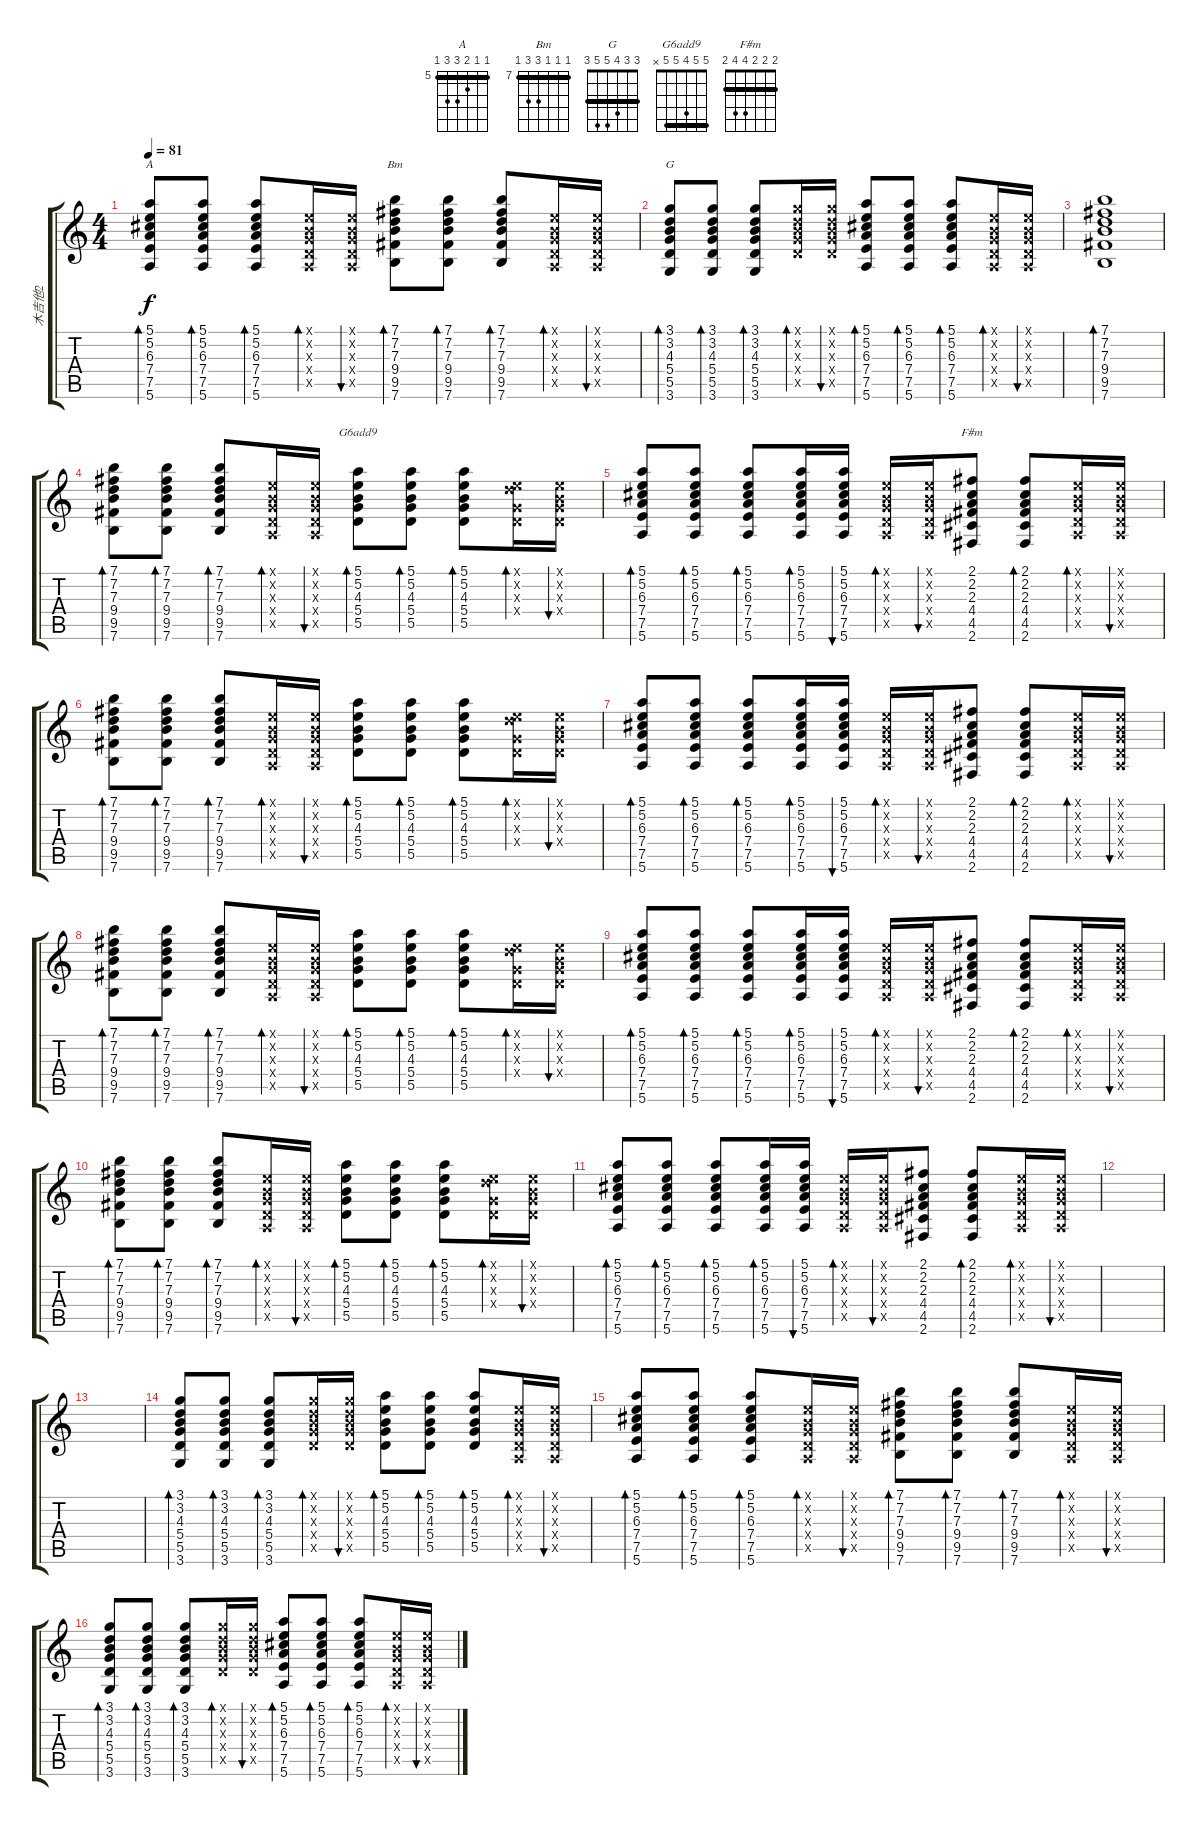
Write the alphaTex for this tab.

\track ("木吉他2" "木吉他2") {instrument acousticguitarsteel}
\staff {score tabs}
\tuning (E4 B3 G3 D3 A2 E2) {hide}
\chord ("A" 5 5 6 7 7 5) {firstfret 5 barre 5}
\chord ("Bm" 7 7 7 9 9 7) {firstfret 7 barre 7}
\chord ("G" 3 3 4 5 5 3) {barre 3}
\chord ("G6add9" 5 5 4 5 5 x) {barre 5}
\chord ("F#m" 2 2 2 4 4 2) {barre 2}
\ts (4 4)
\tempo 81
\clef g2
\ks c
(5.1 5.2 6.3 7.4 7.5 5.6).8{bd 30 ch "A" dy f} (5.1 5.2 6.3 7.4 7.5 5.6).8{bd 30} (5.1 5.2 6.3 7.4 7.5 5.6).8{bd 30} (0.1{x} 0.2{x} 0.3{x} 0.4{x} 0.5{x}).16{bd 30} (0.1{x} 0.2{x} 0.3{x} 0.4{x} 0.5{x}).16{bu 30} (7.1 7.2 7.3 9.4 9.5 7.6).8{bd 30 ch "Bm"} (7.1 7.2 7.3 9.4 9.5 7.6).8{bd 30} (7.1 7.2 7.3 9.4 9.5 7.6).8{bd 30} (0.1{x} 0.2{x} 0.3{x} 0.4{x} 0.5{x}).16{bd 30} (0.1{x} 0.2{x} 0.3{x} 0.4{x} 0.5{x}).16{bu 30} |
(3.1 3.2 4.3 5.4 5.5 3.6).8{bd 30 ch "G"} (3.1 3.2 4.3 5.4 5.5 3.6).8{bd 30} (3.1 3.2 4.3 5.4 5.5 3.6).8{bd 30} (3.1{x} 3.2{x} 4.3{x} 5.4{x} 5.5{x}).16{bd 30} (3.1{x} 3.2{x} 4.3{x} 5.4{x} 5.5{x}).16{bu 30} (5.1 5.2 6.3 7.4 7.5 5.6).8{bd 30} (5.1 5.2 6.3 7.4 7.5 5.6).8{bd 30} (5.1 5.2 6.3 7.4 7.5 5.6).8{bd 30} (0.1{x} 0.2{x} 0.3{x} 0.4{x} 0.5{x}).16{bd 30} (0.1{x} 0.2{x} 0.3{x} 0.4{x} 0.5{x}).16{bu 30} |
(7.1 7.2 7.3 9.4 9.5 7.6).1{bd 30} |
(7.1 7.2 7.3 9.4 9.5 7.6).8{bd 30} (7.1 7.2 7.3 9.4 9.5 7.6).8{bd 30} (7.1 7.2 7.3 9.4 9.5 7.6).8{bd 30} (0.1{x} 0.2{x} 0.3{x} 0.4{x} 0.5{x}).16{bd 30} (0.1{x} 0.2{x} 0.3{x} 0.4{x} 0.5{x}).16{bu 30} (5.1 5.2 4.3 5.4 5.5).8{bd 30 ch "G6add9"} (5.1 5.2 4.3 5.4 5.5).8{bd 30} (5.1 5.2 4.3 5.4 5.5).8{bd 30} (0.1{x} 3.2{x} 0.3{x} 0.4{x}).16{bd 30} (0.1{x} 0.2{x} 0.3{x} 0.4{x}).16{bu 30} |
(5.1 5.2 6.3 7.4 7.5 5.6).8{bd 30} (5.1 5.2 6.3 7.4 7.5 5.6).8{bd 30} (5.1 5.2 6.3 7.4 7.5 5.6).8{bd 30} (5.1 5.2 6.3 7.4 7.5 5.6).16{bd 30} (5.1 5.2 6.3 7.4 7.5 5.6).16{bu 30} (0.1{x} 0.2{x} 0.3{x} 0.4{x} 0.5{x}).16{bd 30} (0.1{x} 0.2{x} 0.3{x} 0.4{x} 0.5{x}).16{bu 30} (2.1 2.2 2.3 4.4 4.5 2.6).8{ch "F#m"} (2.1 2.2 2.3 4.4 4.5 2.6).8{bd 30} (0.1{x} 0.2{x} 0.3{x} 0.4{x} 0.5{x}).16{bd 30} (0.1{x} 0.2{x} 0.3{x} 0.4{x} 0.5{x}).16{bu 30} |
(7.1 7.2 7.3 9.4 9.5 7.6).8{bd 30} (7.1 7.2 7.3 9.4 9.5 7.6).8{bd 30} (7.1 7.2 7.3 9.4 9.5 7.6).8{bd 30} (0.1{x} 0.2{x} 0.3{x} 0.4{x} 0.5{x}).16{bd 30} (0.1{x} 0.2{x} 0.3{x} 0.4{x} 0.5{x}).16{bu 30} (5.1 5.2 4.3 5.4 5.5).8{bd 30} (5.1 5.2 4.3 5.4 5.5).8{bd 30} (5.1 5.2 4.3 5.4 5.5).8{bd 30} (0.1{x} 3.2{x} 0.3{x} 0.4{x}).16{bd 30} (0.1{x} 0.2{x} 0.3{x} 0.4{x}).16{bu 30} |
(5.1 5.2 6.3 7.4 7.5 5.6).8{bd 30} (5.1 5.2 6.3 7.4 7.5 5.6).8{bd 30} (5.1 5.2 6.3 7.4 7.5 5.6).8{bd 30} (5.1 5.2 6.3 7.4 7.5 5.6).16{bd 30} (5.1 5.2 6.3 7.4 7.5 5.6).16{bu 30} (0.1{x} 0.2{x} 0.3{x} 0.4{x} 0.5{x}).16{bd 30} (0.1{x} 0.2{x} 0.3{x} 0.4{x} 0.5{x}).16{bu 30} (2.1 2.2 2.3 4.4 4.5 2.6).8 (2.1 2.2 2.3 4.4 4.5 2.6).8{bd 30} (0.1{x} 0.2{x} 0.3{x} 0.4{x} 0.5{x}).16{bd 30} (0.1{x} 0.2{x} 0.3{x} 0.4{x} 0.5{x}).16{bu 30} |
(7.1 7.2 7.3 9.4 9.5 7.6).8{bd 30} (7.1 7.2 7.3 9.4 9.5 7.6).8{bd 30} (7.1 7.2 7.3 9.4 9.5 7.6).8{bd 30} (0.1{x} 0.2{x} 0.3{x} 0.4{x} 0.5{x}).16{bd 30} (0.1{x} 0.2{x} 0.3{x} 0.4{x} 0.5{x}).16{bu 30} (5.1 5.2 4.3 5.4 5.5).8{bd 30} (5.1 5.2 4.3 5.4 5.5).8{bd 30} (5.1 5.2 4.3 5.4 5.5).8{bd 30} (0.1{x} 3.2{x} 0.3{x} 0.4{x}).16{bd 30} (0.1{x} 0.2{x} 0.3{x} 0.4{x}).16{bu 30} |
(5.1 5.2 6.3 7.4 7.5 5.6).8{bd 30} (5.1 5.2 6.3 7.4 7.5 5.6).8{bd 30} (5.1 5.2 6.3 7.4 7.5 5.6).8{bd 30} (5.1 5.2 6.3 7.4 7.5 5.6).16{bd 30} (5.1 5.2 6.3 7.4 7.5 5.6).16{bu 30} (0.1{x} 0.2{x} 0.3{x} 0.4{x} 0.5{x}).16{bd 30} (0.1{x} 0.2{x} 0.3{x} 0.4{x} 0.5{x}).16{bu 30} (2.1 2.2 2.3 4.4 4.5 2.6).8 (2.1 2.2 2.3 4.4 4.5 2.6).8{bd 30} (0.1{x} 0.2{x} 0.3{x} 0.4{x} 0.5{x}).16{bd 30} (0.1{x} 0.2{x} 0.3{x} 0.4{x} 0.5{x}).16{bu 30} |
(7.1 7.2 7.3 9.4 9.5 7.6).8{bd 30} (7.1 7.2 7.3 9.4 9.5 7.6).8{bd 30} (7.1 7.2 7.3 9.4 9.5 7.6).8{bd 30} (0.1{x} 0.2{x} 0.3{x} 0.4{x} 0.5{x}).16{bd 30} (0.1{x} 0.2{x} 0.3{x} 0.4{x} 0.5{x}).16{bu 30} (5.1 5.2 4.3 5.4 5.5).8{bd 30} (5.1 5.2 4.3 5.4 5.5).8{bd 30} (5.1 5.2 4.3 5.4 5.5).8{bd 30} (0.1{x} 3.2{x} 0.3{x} 0.4{x}).16{bd 30} (0.1{x} 0.2{x} 0.3{x} 0.4{x}).16{bu 30} |
(5.1 5.2 6.3 7.4 7.5 5.6).8{bd 30} (5.1 5.2 6.3 7.4 7.5 5.6).8{bd 30} (5.1 5.2 6.3 7.4 7.5 5.6).8{bd 30} (5.1 5.2 6.3 7.4 7.5 5.6).16{bd 30} (5.1 5.2 6.3 7.4 7.5 5.6).16{bu 30} (0.1{x} 0.2{x} 0.3{x} 0.4{x} 0.5{x}).16{bd 30} (0.1{x} 0.2{x} 0.3{x} 0.4{x} 0.5{x}).16{bu 30} (2.1 2.2 2.3 4.4 4.5 2.6).8 (2.1 2.2 2.3 4.4 4.5 2.6).8{bd 30} (0.1{x} 0.2{x} 0.3{x} 0.4{x} 0.5{x}).16{bd 30} (0.1{x} 0.2{x} 0.3{x} 0.4{x} 0.5{x}).16{bu 30} |
|
|
(3.1 3.2 4.3 5.4 5.5 3.6).8{bd 30} (3.1 3.2 4.3 5.4 5.5 3.6).8{bd 30} (3.1 3.2 4.3 5.4 5.5 3.6).8{bd 30} (3.1{x} 3.2{x} 4.3{x} 5.4{x} 5.5{x}).16{bd 30} (3.1{x} 3.2{x} 4.3{x} 5.4{x} 5.5{x}).16{bu 30} (5.1 5.2 4.3 5.4 5.5).8{bd 30} (5.1 5.2 4.3 5.4 5.5).8{bd 30} (5.1 5.2 4.3 5.4 5.5).8{bd 30} (0.1{x} 0.2{x} 0.3{x} 0.4{x} 0.5{x}).16{bd 30} (0.1{x} 0.2{x} 0.3{x} 0.4{x} 0.5{x}).16{bu 30} |
(5.1 5.2 6.3 7.4 7.5 5.6).8{bd 30} (5.1 5.2 6.3 7.4 7.5 5.6).8{bd 30} (5.1 5.2 6.3 7.4 7.5 5.6).8{bd 30} (0.1{x} 0.2{x} 0.3{x} 0.4{x} 0.5{x}).16{bd 30} (0.1{x} 0.2{x} 0.3{x} 0.4{x} 0.5{x}).16{bu 30} (7.1 7.2 7.3 9.4 9.5 7.6).8{bd 30} (7.1 7.2 7.3 9.4 9.5 7.6).8{bd 30} (7.1 7.2 7.3 9.4 9.5 7.6).8{bd 30} (0.1{x} 0.2{x} 0.3{x} 0.4{x} 0.5{x}).16{bd 30} (0.1{x} 0.2{x} 0.3{x} 0.4{x} 0.5{x}).16{bu 30} |
(3.1 3.2 4.3 5.4 5.5 3.6).8{bd 30} (3.1 3.2 4.3 5.4 5.5 3.6).8{bd 30} (3.1 3.2 4.3 5.4 5.5 3.6).8{bd 30} (3.1{x} 3.2{x} 4.3{x} 5.4{x} 5.5{x}).16{bd 30} (3.1{x} 3.2{x} 4.3{x} 5.4{x} 5.5{x}).16{bu 30} (5.1 5.2 6.3 7.4 7.5 5.6).8{bd 30} (5.1 5.2 6.3 7.4 7.5 5.6).8{bd 30} (5.1 5.2 6.3 7.4 7.5 5.6).8{bd 30} (0.1{x} 0.2{x} 0.3{x} 0.4{x} 0.5{x}).16{bd 30} (0.1{x} 0.2{x} 0.3{x} 0.4{x} 0.5{x}).16{bu 30}
